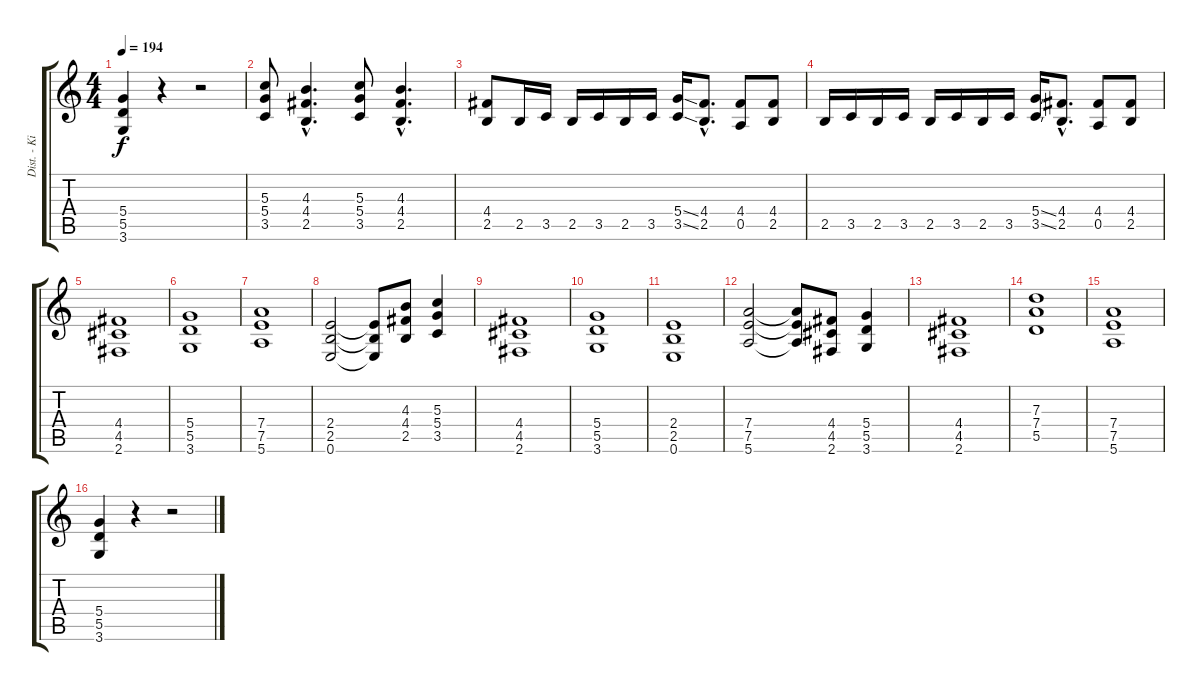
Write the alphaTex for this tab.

\track ("Dist. - Kirk" "Dist. - Ki") {instrument distortionguitar}
\staff {score tabs}
\tuning (E4 B3 G3 D3 A2 E2) {hide}
\ts (4 4)
\tempo 194
\clef g2
\ks c
(5.4 5.5 3.6).4{dy f} r.4 r.2 |
(5.3 5.4 3.5).8 (4.3{hac} 4.4{hac} 2.5{hac}).4{d} (5.3 5.4 3.5).8 (4.3{hac} 4.4{hac} 2.5{hac}).4{d} |
(4.4 2.5).8 2.5.16 3.5.16 2.5.16 3.5.16 2.5.16 3.5.16 (5.4{ss} 3.5{ss}).16 (4.4{hac} 2.5{hac}).8{d} (4.4 0.5).8 (4.4 2.5).8 |
2.5.16 3.5.16 2.5.16 3.5.16 2.5.16 3.5.16 2.5.16 3.5.16 (5.4{ss} 3.5{ss}).16 (4.4{hac} 2.5{hac}).8{d} (4.4 0.5).8 (4.4 2.5).8 |
(4.4 4.5 2.6).1 |
(5.4 5.5 3.6).1 |
(7.4 7.5 5.6).1 |
(2.4 2.5 0.6).2 (2.4{t} 2.5{t} 0.6{t}).8 (4.3 4.4 2.5).8 (5.3 5.4 3.5).4 |
(4.4 4.5 2.6).1 |
(5.4 5.5 3.6).1 |
(2.4 2.5 0.6).1 |
(7.4 7.5 5.6).2 (7.4{t} 7.5{t} 5.6{t}).8 (4.4 4.5 2.6).8 (5.4 5.5 3.6).4 |
(4.4 4.5 2.6).1 |
(7.3 7.4 5.5).1 |
(7.4 7.5 5.6).1 |
(5.4 5.5 3.6).4 r.4 r.2
